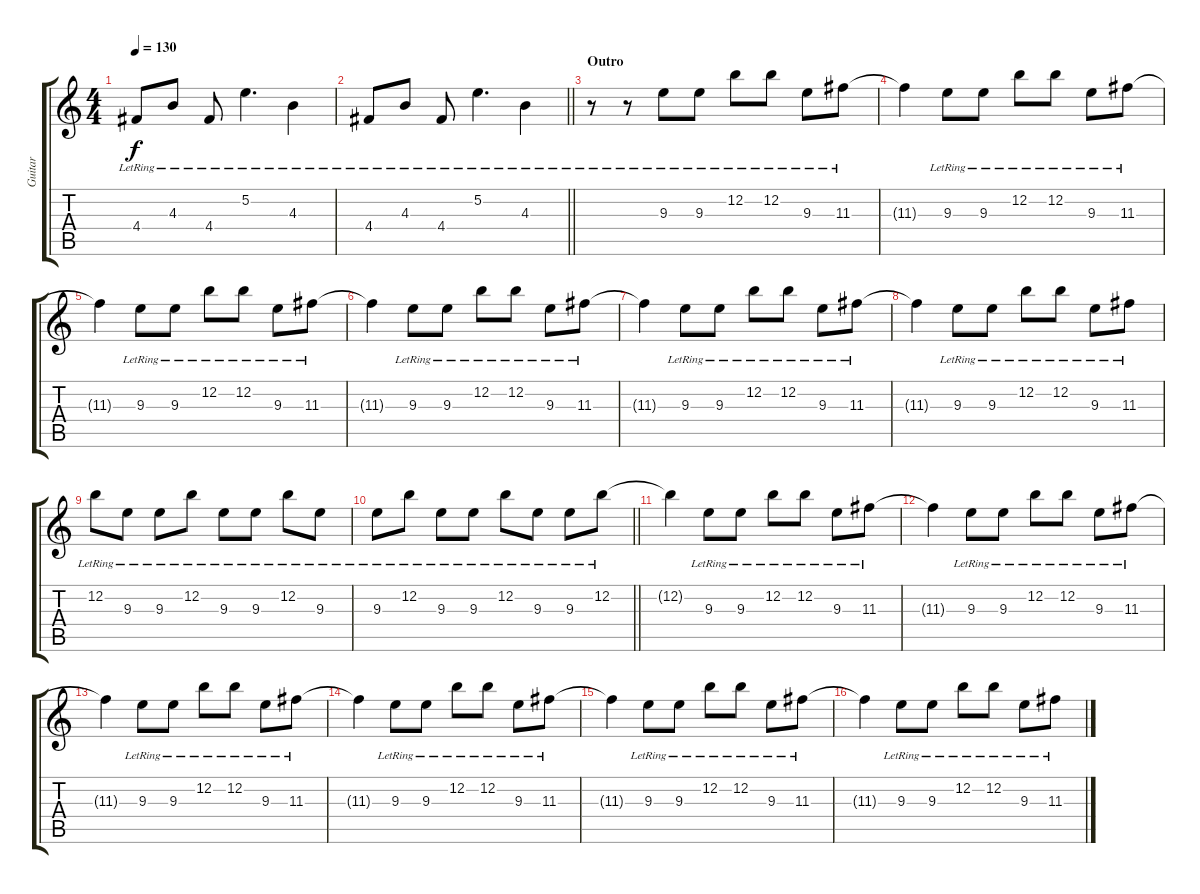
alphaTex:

\track ("Guitar" "Guitar") {instrument overdrivenguitar}
\staff {score tabs}
\tuning (E4 B3 G3 D3 A2 E2) {hide}
\ts (4 4)
\tempo 130
\clef g2
\ks c
4.4{lr}.8{dy f} 4.3{lr}.8 4.4{lr}.8 5.2{lr}.4{d} 4.3{lr}.4 |
\barLineRight lightlight
4.4{lr}.8 4.3{lr}.8 4.4{lr}.8 5.2{lr}.4{d} 4.3{lr}.4 |
\section ("" "Outro")
r.8 r.8 9.3{lr}.8 9.3{lr}.8 12.2{lr}.8 12.2{lr}.8 9.3{lr}.8 11.3{lr}.8 |
11.3{t}.4 9.3{lr}.8 9.3{lr}.8 12.2{lr}.8 12.2{lr}.8 9.3{lr}.8 11.3{lr}.8 |
11.3{t}.4 9.3{lr}.8 9.3{lr}.8 12.2{lr}.8 12.2{lr}.8 9.3{lr}.8 11.3{lr}.8 |
11.3{t}.4 9.3{lr}.8 9.3{lr}.8 12.2{lr}.8 12.2{lr}.8 9.3{lr}.8 11.3{lr}.8 |
11.3{t}.4 9.3{lr}.8 9.3{lr}.8 12.2{lr}.8 12.2{lr}.8 9.3{lr}.8 11.3{lr}.8 |
11.3{t}.4 9.3{lr}.8 9.3{lr}.8 12.2{lr}.8 12.2{lr}.8 9.3{lr}.8 11.3{lr}.8 |
12.2{lr}.8 9.3{lr}.8 9.3{lr}.8 12.2{lr}.8 9.3{lr}.8 9.3{lr}.8 12.2{lr}.8 9.3{lr}.8 |
\barLineRight lightlight
9.3{lr}.8 12.2{lr}.8 9.3{lr}.8 9.3{lr}.8 12.2{lr}.8 9.3{lr}.8 9.3{lr}.8 12.2{lr}.8 |
\section ("" "")
12.2{t}.4 9.3{lr}.8 9.3{lr}.8 12.2{lr}.8 12.2{lr}.8 9.3{lr}.8 11.3{lr}.8 |
11.3{t}.4 9.3{lr}.8 9.3{lr}.8 12.2{lr}.8 12.2{lr}.8 9.3{lr}.8 11.3{lr}.8 |
11.3{t}.4 9.3{lr}.8 9.3{lr}.8 12.2{lr}.8 12.2{lr}.8 9.3{lr}.8 11.3{lr}.8 |
11.3{t}.4 9.3{lr}.8 9.3{lr}.8 12.2{lr}.8 12.2{lr}.8 9.3{lr}.8 11.3{lr}.8 |
11.3{t}.4 9.3{lr}.8 9.3{lr}.8 12.2{lr}.8 12.2{lr}.8 9.3{lr}.8 11.3{lr}.8 |
11.3{t}.4 9.3{lr}.8 9.3{lr}.8 12.2{lr}.8 12.2{lr}.8 9.3{lr}.8 11.3{lr}.8
